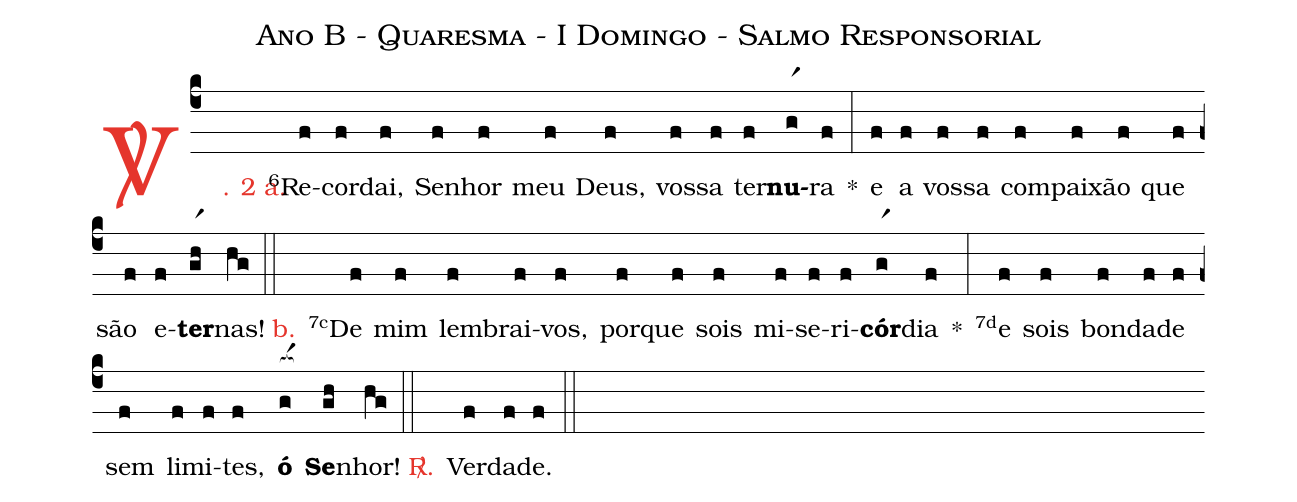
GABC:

name: Ano B - Quaresma - I Domingo - Salmo Responsorial;
%%
(c4)

<c><sp>V/</sp>. 2 a.</c>() <v>\VSup{6}</v>Re(f)cor(f)dai,(f) Se(f)nhor(f) meu(f) Deus,(f) vos(f)sa(f) ter(f)<b>nu</b>(gr1)ra(f) *(:)
e(f) a(f) vos(f)sa(f) com(f)pai(f)xão(f) que(f) são(f) e(f)<b>ter</b>(gr1h)nas!(hg)

(::)

<nlba><c>b.</c>() <v>\VSup{7c}</v>De</nlba>(f) mim(f) lem(f)brai-(f)vos,(f) por(f)que(f) sois(f) mi(f)se(f)ri(f)<b>cór</b>(gr1)dia(f) *(:)
<v>\VSup{7d}</v>e(f) sois(f) bon(f)da(f)de(f) sem(f) li(f)mi(f)tes,(f) <b>ó</b>(g[ocba:1{]) <b>Se</b>(gh[ocba:0}])nhor!(hg)

(::)

<nlba><c><sp>R/</sp>.</c>() Ver</nlba>(f)da(f)de.(f)

(::)
